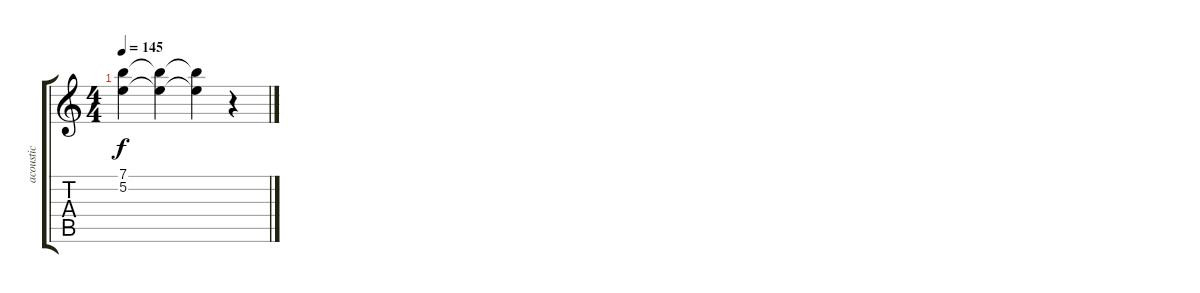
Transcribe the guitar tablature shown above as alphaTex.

\track ("acoustic" "acoustic") {instrument acousticguitarnylon}
\staff {score tabs}
\tuning (E4 B3 G3 D3 A2 E2) {hide}
\ts (4 4)
\tempo 145
\clef g2
\ks c
(7.1{t} 5.2{t}).4{dy f} (7.1{t} 5.2{t}).4 (7.1{t} 5.2{t}).4 r.4
